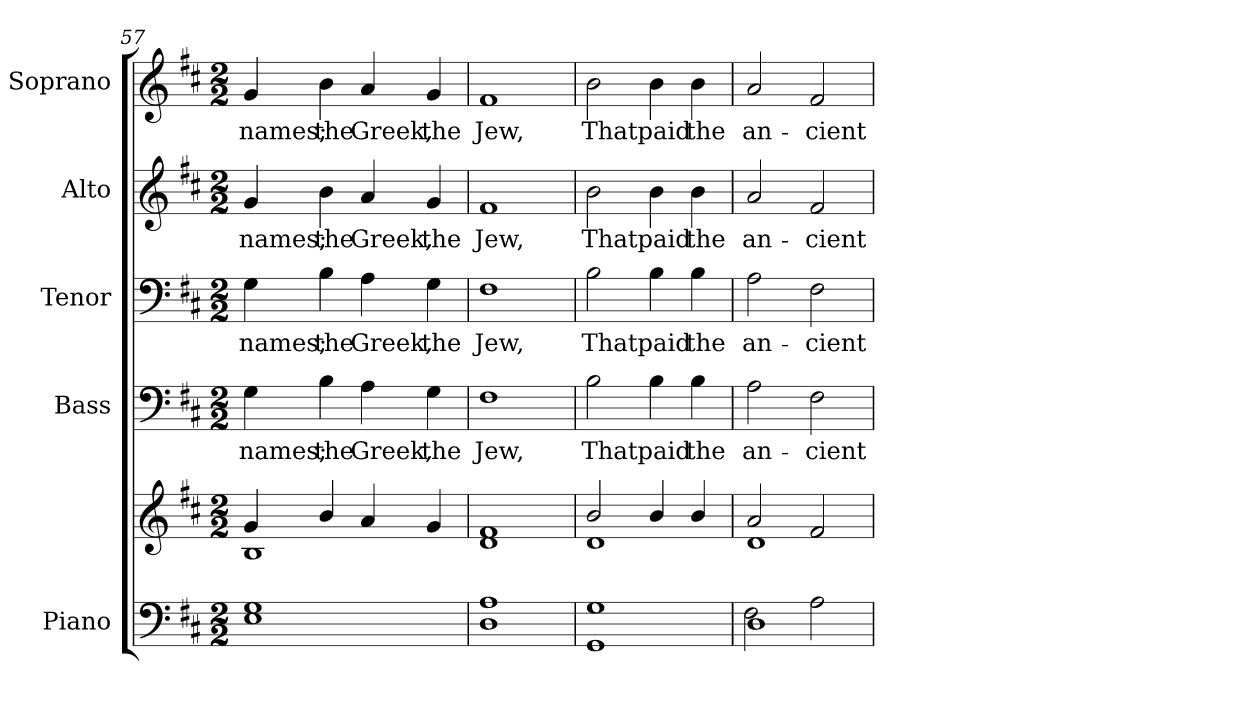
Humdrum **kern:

**kern	**kern	**kern	**text	**kern	**text	**kern	**text	**kern	**text
*part5	*part5	*part4	*part4	*part3	*part3	*part2	*part2	*part1	*part1
*staff6	*staff5	*staff4	*staff4	*staff3	*staff3	*staff2	*staff2	*staff1	*staff1
*I"Piano	*	*I"Bass	*	*I"Tenor	*	*I"Alto	*	*I"Soprano	*
*I'Pno.	*	*I'B.	*	*I'T.	*	*I'A.	*	*I'S.	*
*clefF4	*clefG2	*clefF4	*	*clefF4	*	*clefG2	*	*clefG2	*
*k[f#c#]	*k[f#c#]	*k[f#c#]	*	*k[f#c#]	*	*k[f#c#]	*	*k[f#c#]	*
*D:	*D:	*D:	*	*D:	*	*D:	*	*D:	*
*M2/2	*M2/2	*M2/2	*	*M2/2	*	*M2/2	*	*M2/2	*
=57	=57	=57	=57	=57	=57	=57	=57	=57	=57
*	*^	*	*	*	*	*	*	*	*
!	!	!	!	!LO:LY:b:color=#000000	!	!	!	!	!	!
!	!	!	!	!	!	!LO:LY:b:color=#000000	!	!	!	!
!	!	!	!	!	!	!	!	!LO:LY:b:color=#000000	!	!
!	!	!	!	!	!	!	!	!	!	!LO:LY:b:color=#000000
1Ei 1Gi	4gi/	1Bi	4Gi\	names;	4Gi\	names;	4gi/	names;	4gi/	names;
!	!	!	!	!LO:LY:b:color=#000000	!	!	!	!	!	!
!	!	!	!	!	!	!LO:LY:b:color=#000000	!	!	!	!
!	!	!	!	!	!	!	!	!LO:LY:b:color=#000000	!	!
!	!	!	!	!	!	!	!	!	!	!LO:LY:b:color=#000000
.	4bi/	.	4Bi\	the	4Bi\	the	4bi\	the	4bi\	the
!	!	!	!	!LO:LY:b:color=#000000	!	!	!	!	!	!
!	!	!	!	!	!	!LO:LY:b:color=#000000	!	!	!	!
!	!	!	!	!	!	!	!	!LO:LY:b:color=#000000	!	!
!	!	!	!	!	!	!	!	!	!	!LO:LY:b:color=#000000
.	4ai/	.	4Ai\	Greek,	4Ai\	Greek,	4ai/	Greek,	4ai/	Greek,
!	!	!	!	!LO:LY:b:color=#000000	!	!	!	!	!	!
!	!	!	!	!	!	!LO:LY:b:color=#000000	!	!	!	!
!	!	!	!	!	!	!	!	!LO:LY:b:color=#000000	!	!
!	!	!	!	!	!	!	!	!	!	!LO:LY:b:color=#000000
.	4gi/	.	4Gi\	the	4Gi\	the	4gi/	the	4gi/	the
*	*v	*v	*	*	*	*	*	*	*	*
=58	=58	=58	=58	=58	=58	=58	=58	=58	=58
!	!	!	!LO:LY:b:color=#000000	!	!	!	!	!	!
!	!	!	!	!	!LO:LY:b:color=#000000	!	!	!	!
!	!	!	!	!	!	!	!LO:LY:b:color=#000000	!	!
!	!	!	!	!	!	!	!	!	!LO:LY:b:color=#000000
1Di 1Ai	1di 1f#i	1F#i	Jew,	1F#i	Jew,	1f#i	Jew,	1f#i	Jew,
=59	=59	=59	=59	=59	=59	=59	=59	=59	=59
*	*^	*	*	*	*	*	*	*	*
!	!	!	!	!LO:LY:b:color=#000000	!	!	!	!	!	!
!	!	!	!	!	!	!LO:LY:b:color=#000000	!	!	!	!
!	!	!	!	!	!	!	!	!LO:LY:b:color=#000000	!	!
!	!	!	!	!	!	!	!	!	!	!LO:LY:b:color=#000000
1GGi 1Gi	2bi/	1di	2Bi\	That	2Bi\	That	2bi\	That	2bi\	That
!	!	!	!	!LO:LY:b:color=#000000	!	!	!	!	!	!
!	!	!	!	!	!	!LO:LY:b:color=#000000	!	!	!	!
!	!	!	!	!	!	!	!	!LO:LY:b:color=#000000	!	!
!	!	!	!	!	!	!	!	!	!	!LO:LY:b:color=#000000
.	4bi/	.	4Bi\	paid	4Bi\	paid	4bi\	paid	4bi\	paid
!	!	!	!	!LO:LY:b:color=#000000	!	!	!	!	!	!
!	!	!	!	!	!	!LO:LY:b:color=#000000	!	!	!	!
!	!	!	!	!	!	!	!	!LO:LY:b:color=#000000	!	!
!	!	!	!	!	!	!	!	!	!	!LO:LY:b:color=#000000
.	4bi/	.	4Bi\	the	4Bi\	the	4bi\	the	4bi\	the
=60	=60	=60	=60	=60	=60	=60	=60	=60	=60	=60
*^	*	*	*	*	*	*	*	*	*	*
!	!	!	!	!	!LO:LY:b:color=#000000	!	!	!	!	!	!
!	!	!	!	!	!	!	!LO:LY:b:color=#000000	!	!	!	!
!	!	!	!	!	!	!	!	!	!LO:LY:b:color=#000000	!	!
!	!	!	!	!	!	!	!	!	!	!	!LO:LY:b:color=#000000
1Di	2F#i\	2ai/	1di	2Ai\	an-	2Ai\	an-	2ai/	an-	2ai/	an-
!	!	!	!	!	!LO:LY:b:color=#000000	!	!	!	!	!	!
!	!	!	!	!	!	!	!LO:LY:b:color=#000000	!	!	!	!
!	!	!	!	!	!	!	!	!	!LO:LY:b:color=#000000	!	!
!	!	!	!	!	!	!	!	!	!	!	!LO:LY:b:color=#000000
.	2Ai\	2f#i/	.	2F#i\	-cient	2F#i\	-cient	2f#i/	-cient	2f#i/	-cient
*v	*v	*	*	*	*	*	*	*	*	*	*
*	*v	*v	*	*	*	*	*	*	*	*
=	=	=	=	=	=	=	=	=	=
*-	*-	*-	*-	*-	*-	*-	*-	*-	*-
